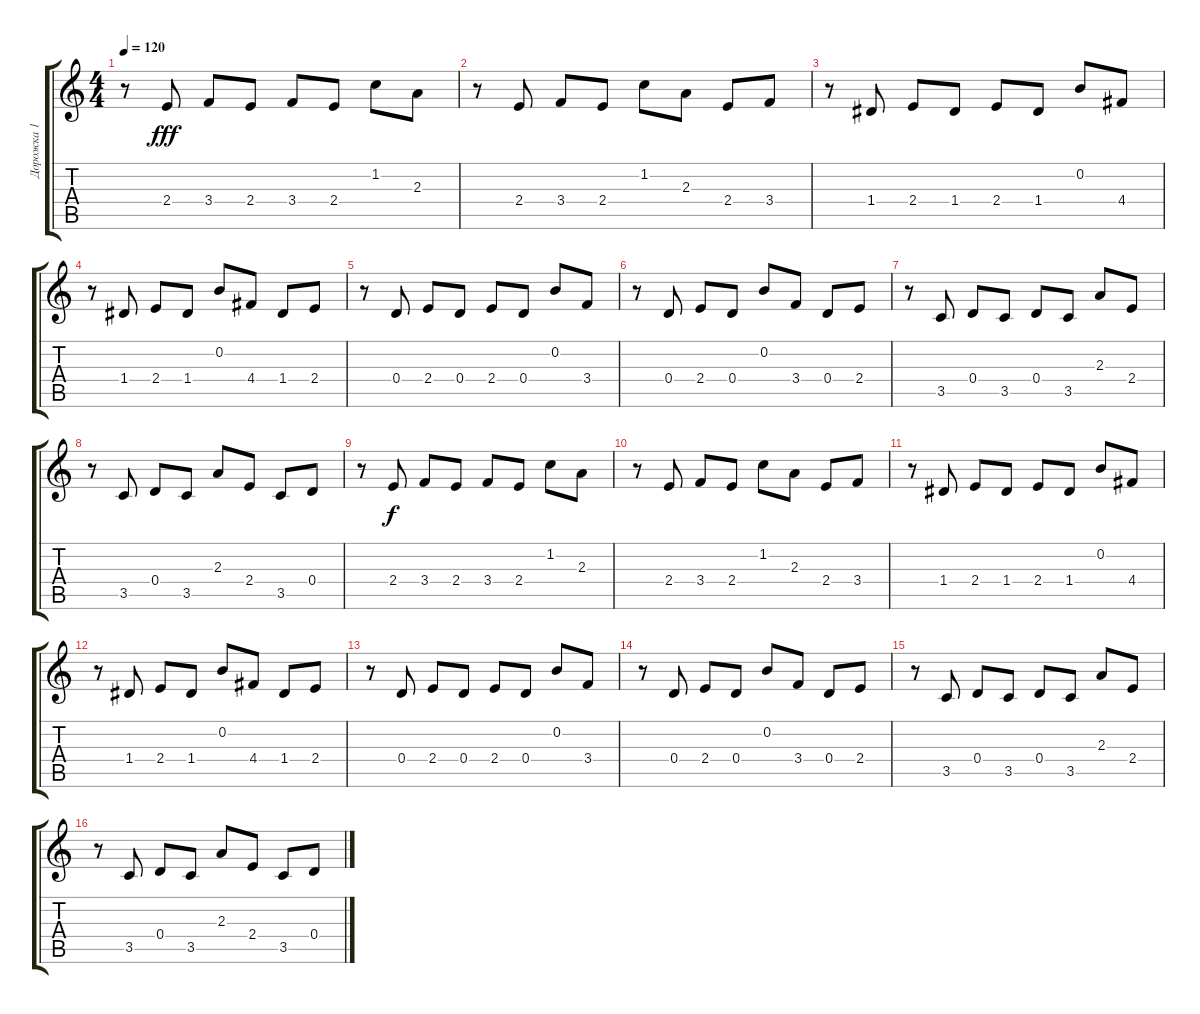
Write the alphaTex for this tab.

\track ("Дорожка 1" "Дорожка 1") {instrument acousticguitarsteel}
\staff {score tabs}
\tuning (E4 B3 G3 D3 A2 E2) {hide}
\ts (4 4)
\tempo 120
\clef g2
\ks c
r.8{dy f} 2.4.8{dy fff} 3.4.8 2.4.8 3.4.8 2.4.8 1.2.8 2.3.8 |
r.8 2.4.8 3.4.8 2.4.8 1.2.8 2.3.8 2.4.8 3.4.8 |
r.8 1.4.8 2.4.8 1.4.8 2.4.8 1.4.8 0.2.8 4.4.8 |
r.8 1.4.8 2.4.8 1.4.8 0.2.8 4.4.8 1.4.8 2.4.8 |
r.8 0.4.8 2.4.8 0.4.8 2.4.8 0.4.8 0.2.8 3.4.8 |
r.8 0.4.8 2.4.8 0.4.8 0.2.8 3.4.8 0.4.8 2.4.8 |
r.8 3.5.8 0.4.8 3.5.8 0.4.8 3.5.8 2.3.8 2.4.8 |
r.8 3.5.8 0.4.8 3.5.8 2.3.8 2.4.8 3.5.8 0.4.8 |
r.8 2.4.8{dy f} 3.4.8 2.4.8 3.4.8 2.4.8 1.2.8 2.3.8 |
r.8 2.4.8 3.4.8 2.4.8 1.2.8 2.3.8 2.4.8 3.4.8 |
r.8 1.4.8 2.4.8 1.4.8 2.4.8 1.4.8 0.2.8 4.4.8 |
r.8 1.4.8 2.4.8 1.4.8 0.2.8 4.4.8 1.4.8 2.4.8 |
r.8 0.4.8 2.4.8 0.4.8 2.4.8 0.4.8 0.2.8 3.4.8 |
r.8 0.4.8 2.4.8 0.4.8 0.2.8 3.4.8 0.4.8 2.4.8 |
r.8 3.5.8 0.4.8 3.5.8 0.4.8 3.5.8 2.3.8 2.4.8 |
r.8 3.5.8 0.4.8 3.5.8 2.3.8 2.4.8 3.5.8 0.4.8
